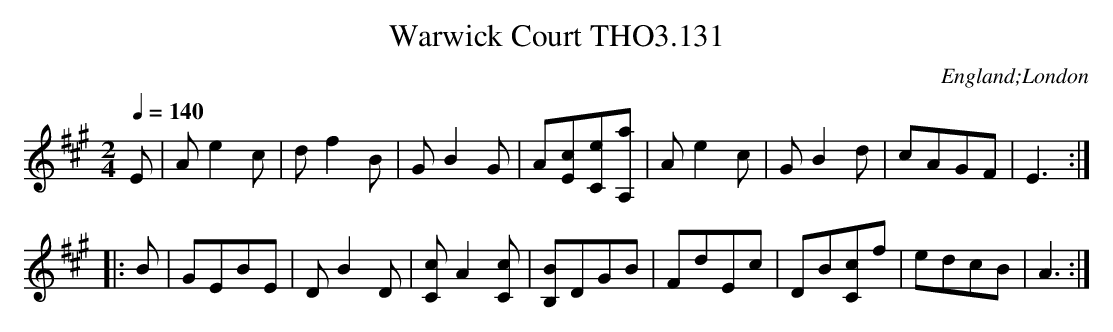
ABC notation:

X:1
T:Warwick Court THO3.131
O:England;London
M:2/4
L:1/8
Q:1/4=140
K:A
E|A e2 c|d f2 B|G B2 G|A[cE][eC][aA,]|A e2 c|G B2 d|cAGF| E3:|
|:B|GEBE|D B2 D|[cC] A2 [cC]|[BB,]DGB|FdEc|DB[cC]f|edcB|A3:|
